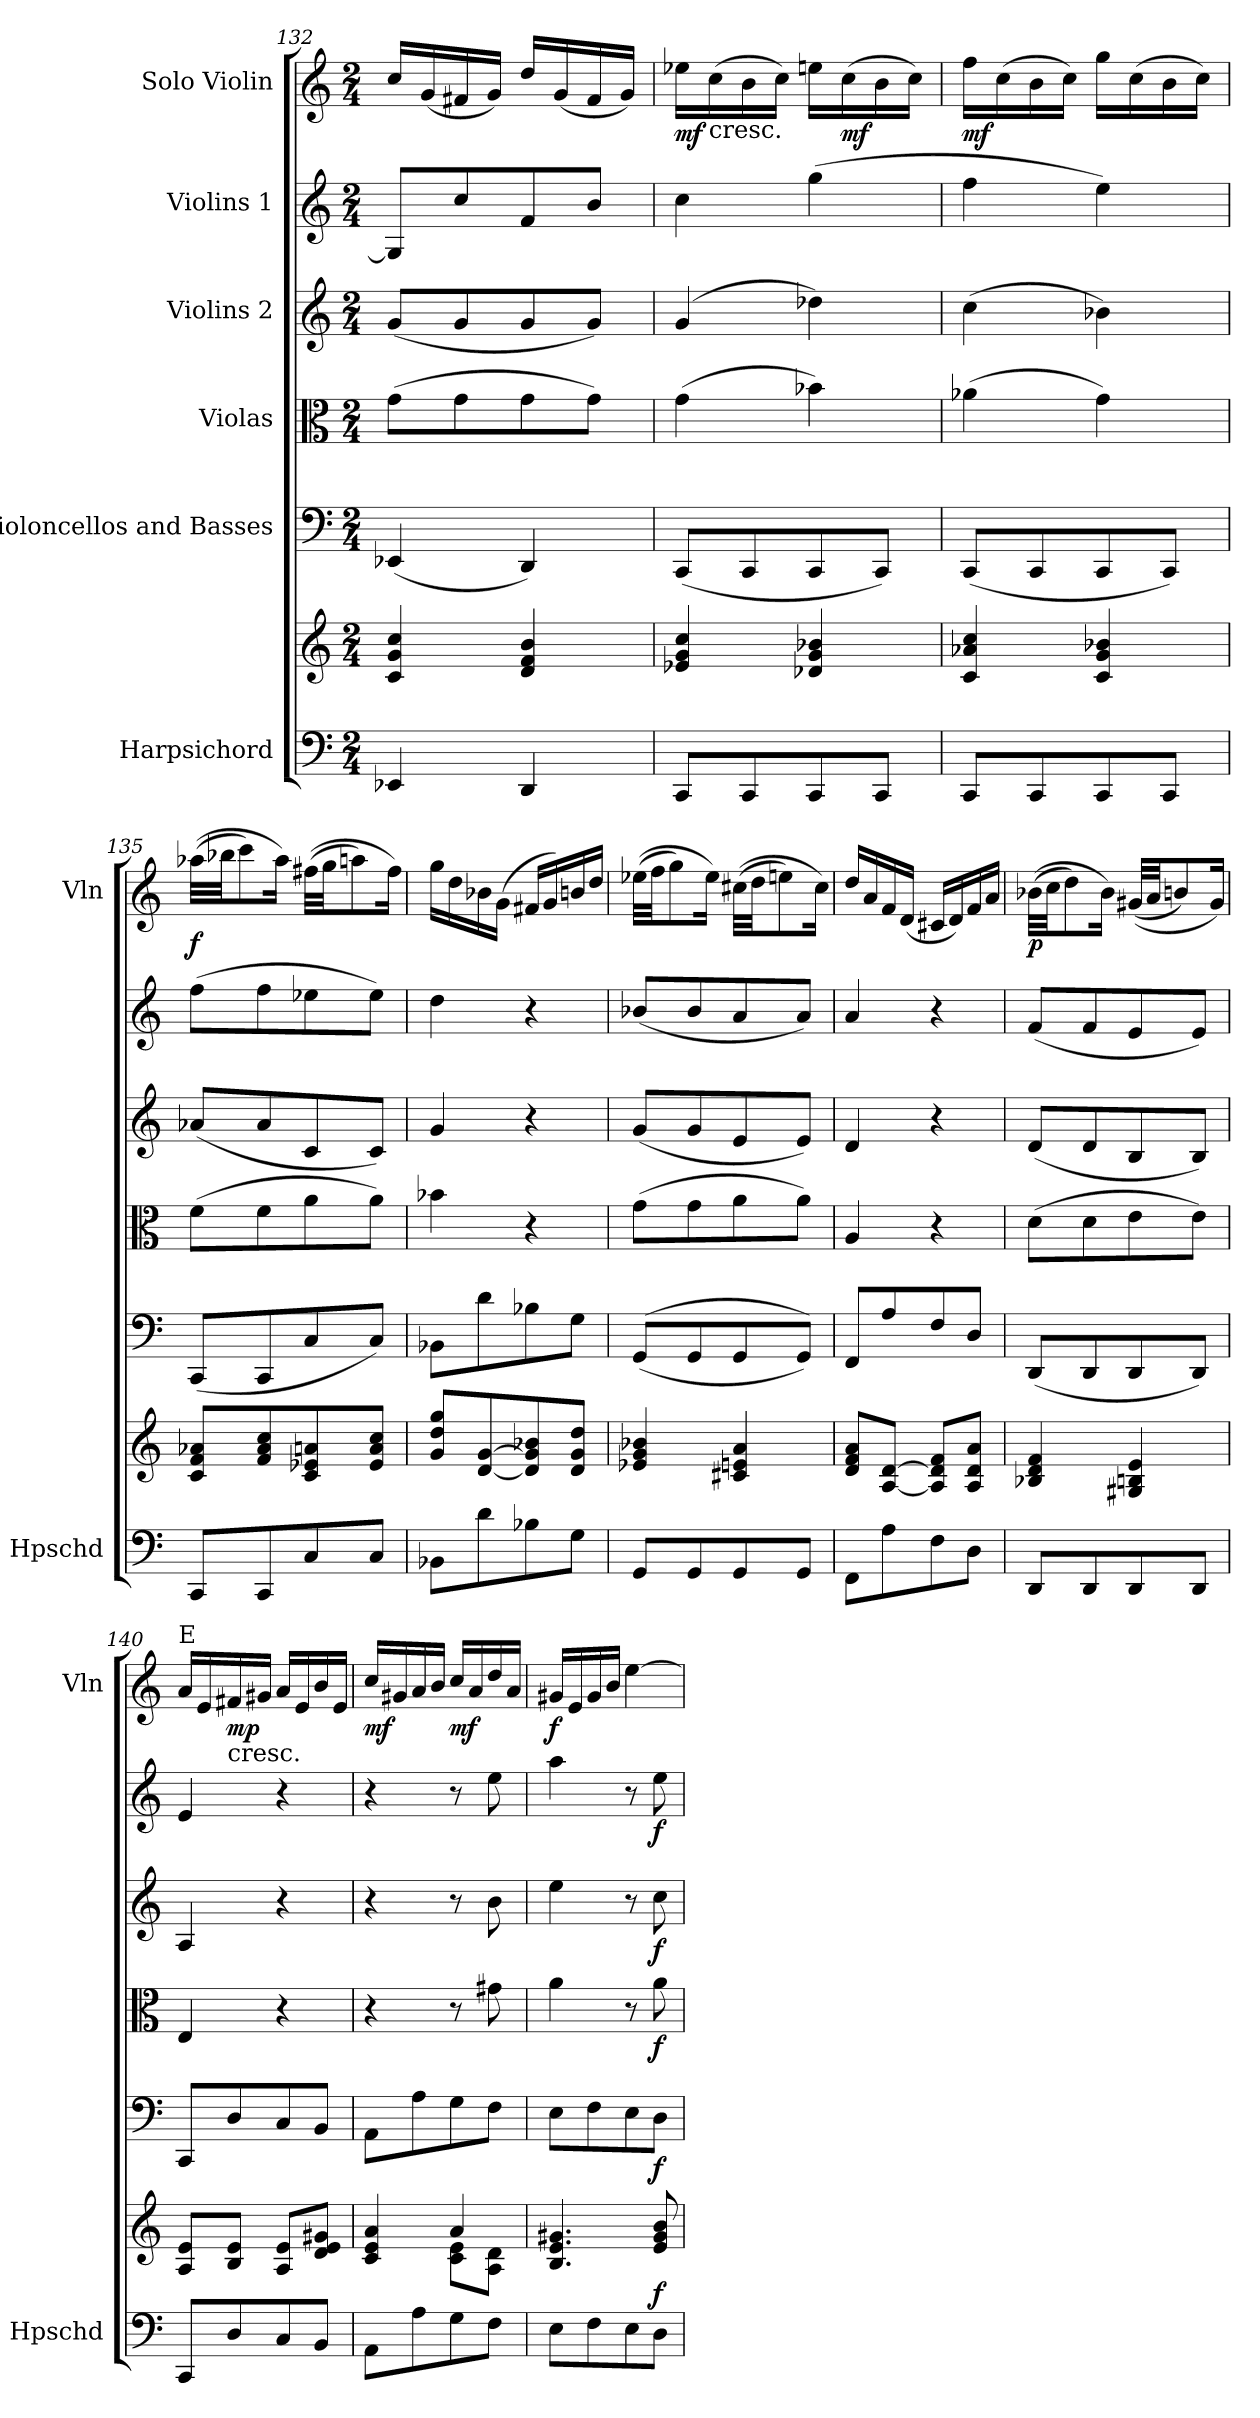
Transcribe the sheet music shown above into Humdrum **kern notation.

**kern	**kern	**dynam	**kern	**dynam	**kern	**dynam	**kern	**dynam	**kern	**dynam	**kern	**dynam
*part6	*part6	*part6	*part5	*part5	*part4	*part4	*part3	*part3	*part2	*part2	*part1	*part1
*staff7	*staff6	*staff6/7	*staff5	*staff5	*staff4	*staff4	*staff3	*staff3	*staff2	*staff2	*staff1	*staff1
*I"Harpsichord	*	*	*I"Violoncellos  and Basses	*	*I"Violas	*	*I"Violins 2	*	*I"Violins 1	*	*I"Solo Violin	*
*I'Hpschd	*	*	*	*	*	*	*	*	*	*	*I'Vln	*
*clefF4	*clefG2	*	*clefF4	*	*clefC3	*	*clefG2	*	*clefG2	*	*clefG2	*
*k[]	*k[]	*	*k[]	*	*k[]	*	*k[]	*	*k[]	*	*k[]	*
*C:	*C:	*	*C:	*	*C:	*	*C:	*	*C:	*	*C:	*
*M2/4	*M2/4	*	*M2/4	*	*M2/4	*	*M2/4	*	*M2/4	*	*M2/4	*
=132	=132	=132	=132	=132	=132	=132	=132	=132	=132	=132	=132	=132
4EE-X/	4c/ 4g/ 4cc/	.	(4EE-X/	.	(8g\L	.	(8g/L	.	8G/L]	.	16cc/LL	.
.	.	.	.	.	.	.	.	.	.	.	(16g/	.
.	.	.	.	.	8g\	.	8g/	.	8cc/	.	16f#X/	.
.	.	.	.	.	.	.	.	.	.	.	16g/JJ)	.
4DD/	4d/ 4f/ 4b/	.	4DD/)	.	8g\	.	8g/	.	8f/	.	16dd/LL	.
.	.	.	.	.	.	.	.	.	.	.	(16g/	.
.	.	.	.	.	8g\J)	.	8g/J)	.	8b/J	.	16f#/	.
.	.	.	.	.	.	.	.	.	.	.	16g/JJ)	.
!!LO:PB:g=z
=133	=133	=133	=133	=133	=133	=133	=133	=133	=133	=133	=133	=133
!	!	!	!	!	!	!	!	!	!	!	!	!LO:DY:b
8CC/L	4e-X/ 4g/ 4cc/	.	(8CC/L	.	(4g\	.	(4g/	.	4cc\	.	16ee-X\LL	mf
!	!	!	!	!	!	!	!	!	!	!	!LO:TX:b:t=cresc.	!
.	.	.	.	.	.	.	.	.	.	.	(16cc\	.
8CC/	.	.	8CC/	.	.	.	.	.	.	.	16b\	.
.	.	.	.	.	.	.	.	.	.	.	16cc\JJ)	.
8CC/	4d-X/ 4g/ 4b-X/	.	8CC/	.	4b-X\)	.	4dd-X\)	.	(4gg\	.	16een\LL	.
!	!	!	!	!	!	!	!	!	!	!	!	!LO:DY:b
.	.	.	.	.	.	.	.	.	.	.	(16cc\	mf
8CC/J	.	.	8CC/J)	.	.	.	.	.	.	.	16b\	.
.	.	.	.	.	.	.	.	.	.	.	16cc\JJ)	.
!!LO:PB:g=z
=134	=134	=134	=134	=134	=134	=134	=134	=134	=134	=134	=134	=134
!	!	!	!	!	!	!	!	!	!	!	!	!LO:DY:b
8CC/L	4c/ 4a-X/ 4cc/	.	(8CC/L	.	(4a-X\	.	(4cc\	.	4ff\	.	16ff\LL	mf
.	.	.	.	.	.	.	.	.	.	.	(16cc\	.
8CC/	.	.	8CC/	.	.	.	.	.	.	.	16b\	.
.	.	.	.	.	.	.	.	.	.	.	16cc\JJ)	.
8CC/	4c/ 4g/ 4b-X/	.	8CC/	.	4g\)	.	4b-X\)	.	4ee\)	.	16gg\LL	.
.	.	.	.	.	.	.	.	.	.	.	(16cc\	.
8CC/J	.	.	8CC/J)	.	.	.	.	.	.	.	16b\	.
.	.	.	.	.	.	.	.	.	.	.	16cc\JJ)	.
=135	=135	=135	=135	=135	=135	=135	=135	=135	=135	=135	=135	=135
!	!	!	!	!	!	!	!	!	!	!	!	!LO:DY:b
8CC/L	8c/ 8f/ 8a-X/L	.	(8CC/L	.	(8f\L	.	(8a-X/L	.	(8ff\L	.	((32aa-X\LLL	f
.	.	.	.	.	.	.	.	.	.	.	32bb-X\JJ	.
.	.	.	.	.	.	.	.	.	.	.	8ccc\)	.
8CC/	8f/ 8a-/ 8cc/	.	8CC/	.	8f\	.	8a-/	.	8ff\	.	.	.
.	.	.	.	.	.	.	.	.	.	.	16aa-\Jk)	.
8C/	8c/ 8e-X/ 8an/	.	8C/	.	8a\	.	8c/	.	8ee-X\	.	((32ff#X\LLL	.
.	.	.	.	.	.	.	.	.	.	.	32gg\JJ	.
.	.	.	.	.	.	.	.	.	.	.	8aan\)	.
8C/J	8e-/ 8a/ 8cc/J	.	8C/J)	.	8a\J)	.	8c/J)	.	8ee-\J)	.	.	.
.	.	.	.	.	.	.	.	.	.	.	16ff#\Jk)	.
=136	=136	=136	=136	=136	=136	=136	=136	=136	=136	=136	=136	=136
8BB-X\L	8g/ 8dd/ 8gg/L	.	8BB-X\L	.	4b-X\	.	4g/	.	4dd\	.	16gg\LL	.
.	.	.	.	.	.	.	.	.	.	.	16dd\	.
8d\	[8d/ [8g/	.	8d\	.	.	.	.	.	.	.	16b-X\	.
.	.	.	.	.	.	.	.	.	.	.	(16g\JJ	.
8B-X\	8d/] 8g/] 8b-X/	.	8B-X\	.	4r	.	4r	.	4r	.	16f#X/LL	.
.	.	.	.	.	.	.	.	.	.	.	16g/)	.
8G\J	8d/ 8g/ 8dd/J	.	8G\J	.	.	.	.	.	.	.	16bn/	.
.	.	.	.	.	.	.	.	.	.	.	16dd/JJ	.
=137	=137	=137	=137	=137	=137	=137	=137	=137	=137	=137	=137	=137
8GG/L	4e-X/ 4g/ 4b-X/	.	((8GG/L	.	(8g\L	.	(8g/L	.	(8b-X/L	.	((32ee-X\LLL	.
.	.	.	.	.	.	.	.	.	.	.	32ff\JJ	.
.	.	.	.	.	.	.	.	.	.	.	8gg\)	.
8GG/	.	.	8GG/	.	8g\	.	8g/	.	8b-/	.	.	.
.	.	.	.	.	.	.	.	.	.	.	16ee-\Jk)	.
8GG/	4c#X/ 4en/ 4a/	.	8GG/	.	8a\	.	8e/	.	8a/	.	((32cc#X\LLL	.
.	.	.	.	.	.	.	.	.	.	.	32dd\JJ	.
.	.	.	.	.	.	.	.	.	.	.	8een\)	.
8GG/J	.	.	8GG/J))	.	8a\J)	.	8e/J)	.	8a/J)	.	.	.
.	.	.	.	.	.	.	.	.	.	.	16cc#\Jk)	.
=138	=138	=138	=138	=138	=138	=138	=138	=138	=138	=138	=138	=138
8FF\L	8d/ 8f/ 8a/L	.	8FF/L	.	4A/	.	4d/	.	4a/	.	16dd/LL	.
.	.	.	.	.	.	.	.	.	.	.	16a/	.
8A\	[8A/ [8d/J	.	8A/	.	.	.	.	.	.	.	16f/	.
.	.	.	.	.	.	.	.	.	.	.	(16d/JJ	.
8F\	8A/] 8d/] 8f/L	.	8F/	.	4r	.	4r	.	4r	.	16c#X/LL	.
.	.	.	.	.	.	.	.	.	.	.	16d/)	.
8D\J	8A/ 8d/ 8a/J	.	8D/J	.	.	.	.	.	.	.	16f/	.
.	.	.	.	.	.	.	.	.	.	.	16a/JJ	.
!!LO:PB:g=z
=139	=139	=139	=139	=139	=139	=139	=139	=139	=139	=139	=139	=139
!	!	!	!	!	!	!	!	!	!	!	!	!LO:DY:b
8DD/L	4B-X/ 4d/ 4f/	.	(8DD/L	.	(8d\L	.	(8d/L	.	(8f/L	.	((32b-X\LLL	p
.	.	.	.	.	.	.	.	.	.	.	32cc\JJ	.
.	.	.	.	.	.	.	.	.	.	.	8dd\)	.
8DD/	.	.	8DD/	.	8d\	.	8d/	.	8f/	.	.	.
.	.	.	.	.	.	.	.	.	.	.	16b-\Jk)	.
8DD/	4G#X/ 4Bn/ 4e/	.	8DD/	.	8e\	.	8B/	.	8e/	.	((32g#X/LLL	.
.	.	.	.	.	.	.	.	.	.	.	32a/JJ	.
.	.	.	.	.	.	.	.	.	.	.	8bn/)	.
8DD/J	.	.	8DD/J)	.	8e\J)	.	8B/J)	.	8e/J)	.	.	.
.	.	.	.	.	.	.	.	.	.	.	16g#/Jk)	.
=140	=140	=140	=140	=140	=140	=140	=140	=140	=140	=140	=140	=140
!	!	!	!	!	!	!	!	!	!	!	!LO:TX:a:t=E	!
8CC/L	8A/ 8e/L	.	8CC/L	.	4E/	.	4A/	.	4e/	.	16a/LL	.
.	.	.	.	.	.	.	.	.	.	.	16e/	.
!	!	!	!	!	!	!	!	!	!	!	!LO:TX:b:t=cresc.	!
!	!	!	!	!	!	!	!	!	!	!	!	!LO:DY:b
8D/	8B/ 8e/J	.	8D/	.	.	.	.	.	.	.	16f#X/	mp
.	.	.	.	.	.	.	.	.	.	.	16g#X/JJ	.
8C/	8A/ 8e/L	.	8C/	.	4r	.	4r	.	4r	.	16a/LL	.
.	.	.	.	.	.	.	.	.	.	.	16e/	.
8BB/J	8d/ 8e/ 8g#X/J	.	8BB/J	.	.	.	.	.	.	.	16b/	.
.	.	.	.	.	.	.	.	.	.	.	16e/JJ	.
=141	=141	=141	=141	=141	=141	=141	=141	=141	=141	=141	=141	=141
*	*^	*	*	*	*	*	*	*	*	*	*	*
!	!	!	!	!	!	!	!	!	!	!	!	!	!LO:DY:b
8AA\L	4c/ 4e/ 4a/	4ryy	.	8AA\L	.	4r	.	4r	.	4r	.	16cc/LL	mf
.	.	.	.	.	.	.	.	.	.	.	.	16g#X/	.
8A\	.	.	.	8A\	.	.	.	.	.	.	.	16a/	.
.	.	.	.	.	.	.	.	.	.	.	.	16b/JJ	.
!	!	!	!	!	!	!	!	!	!	!	!	!	!LO:DY:b
8G\	4a/	8c\ 8e\L	.	8G\	.	8r	.	8r	.	8r	.	16cc/LL	mf
.	.	.	.	.	.	.	.	.	.	.	.	16a/	.
8F\J	.	8A\ 8d\J	.	8F\J	.	8g#X\	.	8b\	.	8ee\	.	16dd/	.
.	.	.	.	.	.	.	.	.	.	.	.	16a/JJ	.
*	*v	*v	*	*	*	*	*	*	*	*	*	*	*
=142	=142	=142	=142	=142	=142	=142	=142	=142	=142	=142	=142	=142
!	!	!	!	!	!	!	!	!	!	!	!	!LO:DY:b
8E\L	4.B/ 4.e/ 4.g#X/	.	8E\L	.	4a\	.	4ee\	.	4aa\	.	16g#X/LL	f
.	.	.	.	.	.	.	.	.	.	.	16e/	.
8F\	.	.	8F\	.	.	.	.	.	.	.	16g#/	.
.	.	.	.	.	.	.	.	.	.	.	16b/JJ	.
8E\	.	.	8E\	.	8r	.	8r	.	8r	.	[4ee\	.
!	!	!LO:DY:a=2	!	!LO:DY:b	!	!LO:DY:b	!	!LO:DY:b	!	!LO:DY:b	!	!
8D\J	8e/ 8g#/ 8b/	f	8D\J	f	8a\	f	8cc\	f	8ee\	f	.	.
=	=	=	=	=	=	=	=	=	=	=	=	=
*-	*-	*-	*-	*-	*-	*-	*-	*-	*-	*-	*-	*-
